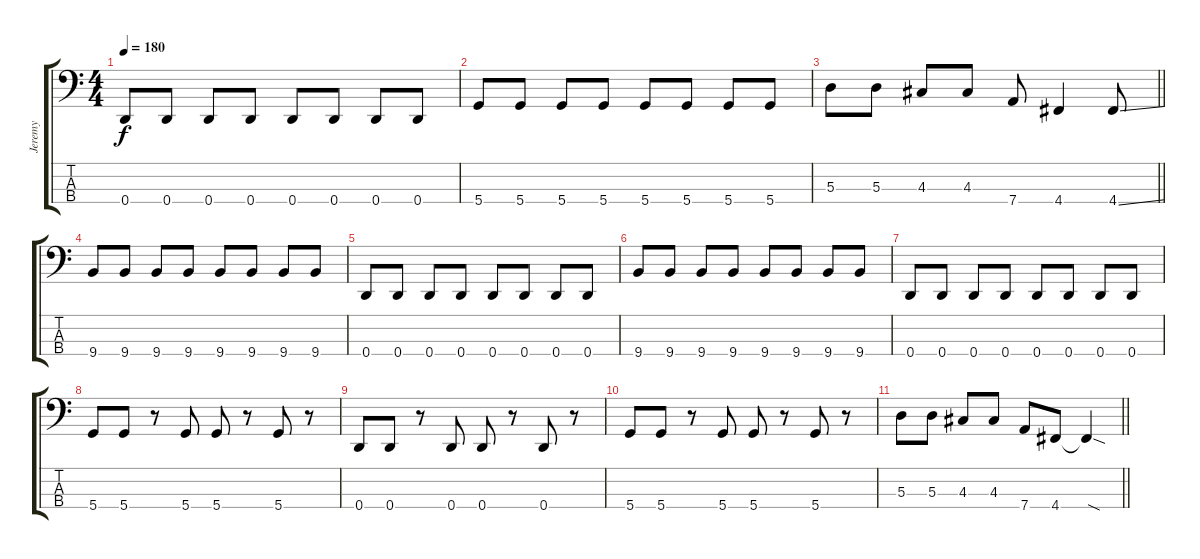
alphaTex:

\track ("Jeremy" "Jeremy") {instrument electricbassfinger}
\staff {score tabs}
\tuning (G2 D2 A1 D1) {hide}
\ts (4 4)
\tempo 180
\clef f4
\ks c
0.4.8{dy f} 0.4.8 0.4.8 0.4.8 0.4.8 0.4.8 0.4.8 0.4.8 |
5.4.8 5.4.8 5.4.8 5.4.8 5.4.8 5.4.8 5.4.8 5.4.8 |
\barLineRight lightlight
5.3.8 5.3.8 4.3.8 4.3.8 7.4.8 4.4.4 4.4{ss}.8 |
9.4.8 9.4.8 9.4.8 9.4.8 9.4.8 9.4.8 9.4.8 9.4.8 |
0.4.8 0.4.8 0.4.8 0.4.8 0.4.8 0.4.8 0.4.8 0.4.8 |
9.4.8 9.4.8 9.4.8 9.4.8 9.4.8 9.4.8 9.4.8 9.4.8 |
0.4.8 0.4.8 0.4.8 0.4.8 0.4.8 0.4.8 0.4.8 0.4.8 |
5.4.8 5.4.8 r.8 5.4.8 5.4.8 r.8 5.4.8 r.8 |
0.4.8 0.4.8 r.8 0.4.8 0.4.8 r.8 0.4.8 r.8 |
5.4.8 5.4.8 r.8 5.4.8 5.4.8 r.8 5.4.8 r.8 |
\barLineRight lightlight
5.3.8 5.3.8 4.3.8 4.3.8 7.4.8 4.4.8 4.4{sod t}.4
